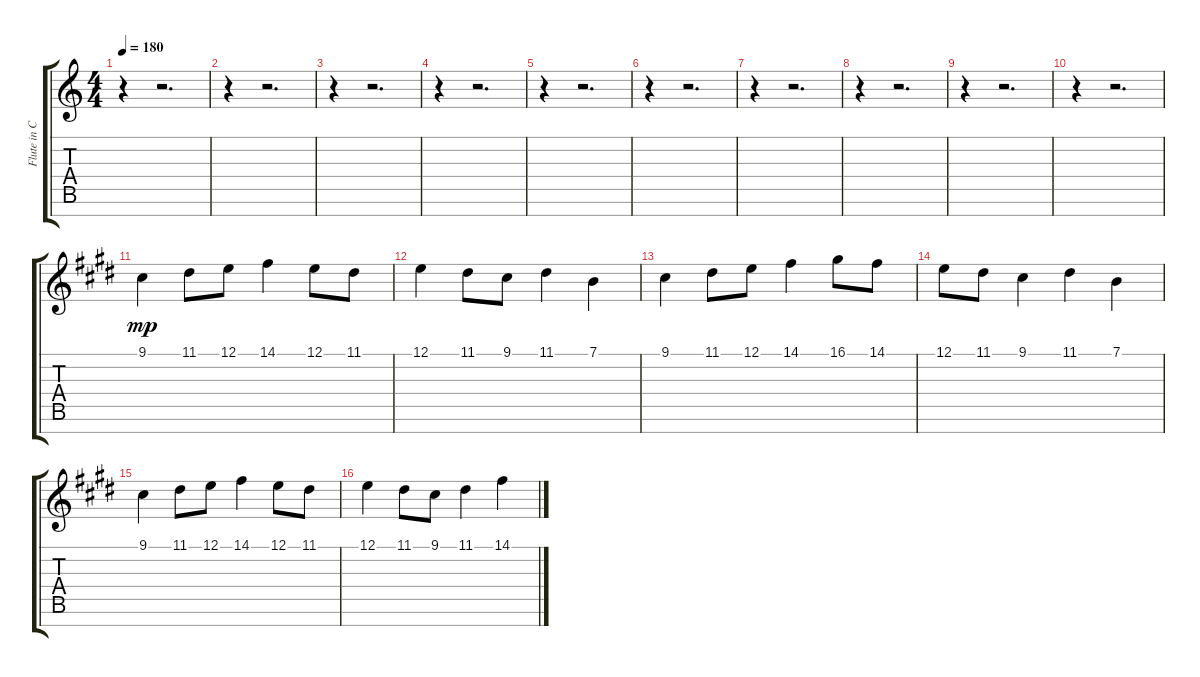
\track ("Flute in C" "Flute in C") {instrument flute}
\staff {score tabs}
\tuning (E4 B3 G3 D3 A2 E2 B1) {hide}
\ts (4 4)
\tempo 180
\clef g2
\ks c
r.4{dy mp} r.2{d} |
r.4 r.2{d} |
r.4 r.2{d} |
r.4 r.2{d} |
r.4 r.2{d} |
r.4 r.2{d} |
r.4 r.2{d} |
r.4 r.2{d} |
r.4 r.2{d} |
r.4 r.2{d} |
\ks e
9.1.4 11.1.8 12.1.8 14.1.4 12.1.8 11.1.8 |
12.1.4 11.1.8 9.1.8 11.1.4 7.1.4 |
9.1.4 11.1.8 12.1.8 14.1.4 16.1.8 14.1.8 |
12.1.8 11.1.8 9.1.4 11.1.4 7.1.4 |
9.1.4 11.1.8 12.1.8 14.1.4 12.1.8 11.1.8 |
12.1.4 11.1.8 9.1.8 11.1.4 14.1.4
